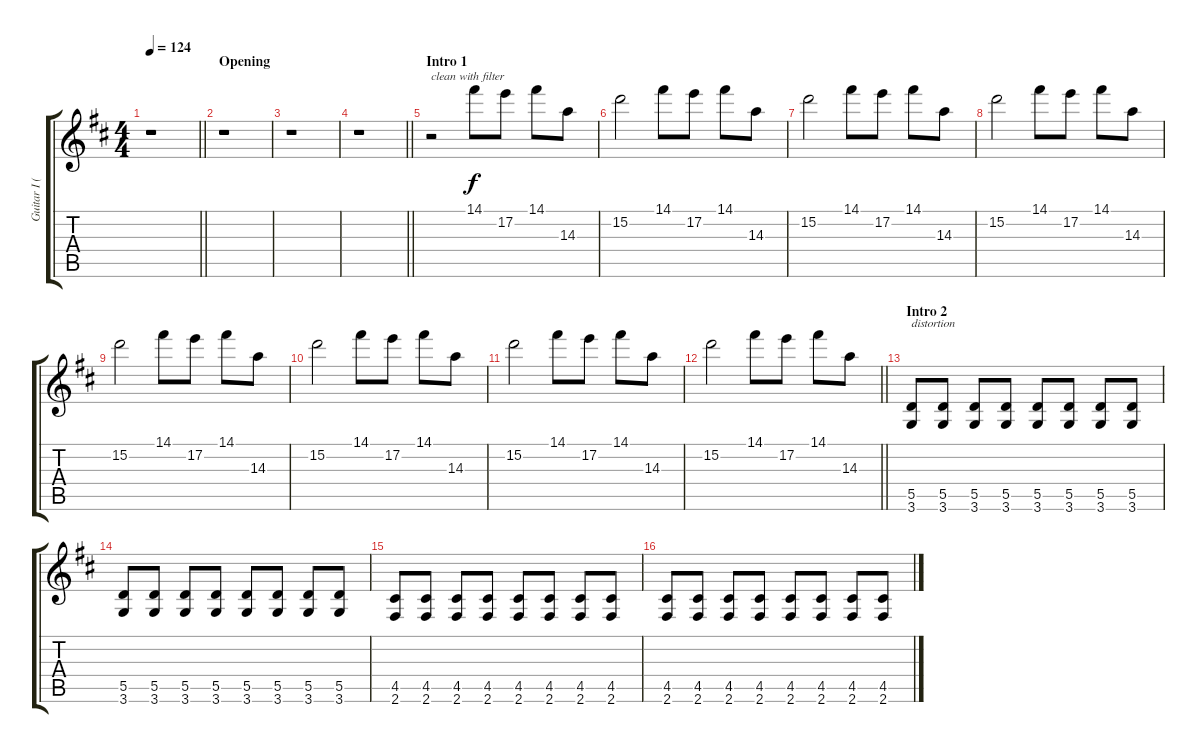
\track ("Guitar I (Aiji)" "Guitar I (") {instrument distortionguitar}
\staff {score tabs}
\tuning (E4 B3 G3 D3 A2 E2) {hide}
\ts (4 4)
\tempo 124
\clef g2
\barLineRight lightlight
\ks d
r.1{dy f instrument distortionguitar} |
\section ("" "Opening")
r.1 |
r.1 |
\barLineRight lightlight
r.1 |
\section ("" "Intro 1")
r.2{txt "clean with filter" instrument electricguitarjazz} 14.1.8 17.2.8 14.1.8 14.3.8 |
15.2.2 14.1.8 17.2.8 14.1.8 14.3.8 |
15.2.2 14.1.8 17.2.8 14.1.8 14.3.8 |
15.2.2 14.1.8 17.2.8 14.1.8 14.3.8 |
15.2.2 14.1.8 17.2.8 14.1.8 14.3.8 |
15.2.2 14.1.8 17.2.8 14.1.8 14.3.8 |
15.2.2 14.1.8 17.2.8 14.1.8 14.3.8 |
\barLineRight lightlight
15.2.2 14.1.8 17.2.8 14.1.8 14.3.8 |
\section ("" "Intro 2")
(5.5 3.6).8{txt "distortion" instrument distortionguitar} (5.5 3.6).8 (5.5 3.6).8 (5.5 3.6).8 (5.5 3.6).8 (5.5 3.6).8 (5.5 3.6).8 (5.5 3.6).8 |
(5.5 3.6).8 (5.5 3.6).8 (5.5 3.6).8 (5.5 3.6).8 (5.5 3.6).8 (5.5 3.6).8 (5.5 3.6).8 (5.5 3.6).8 |
(4.5 2.6).8 (4.5 2.6).8 (4.5 2.6).8 (4.5 2.6).8 (4.5 2.6).8 (4.5 2.6).8 (4.5 2.6).8 (4.5 2.6).8 |
(4.5 2.6).8 (4.5 2.6).8 (4.5 2.6).8 (4.5 2.6).8 (4.5 2.6).8 (4.5 2.6).8 (4.5 2.6).8 (4.5 2.6).8
